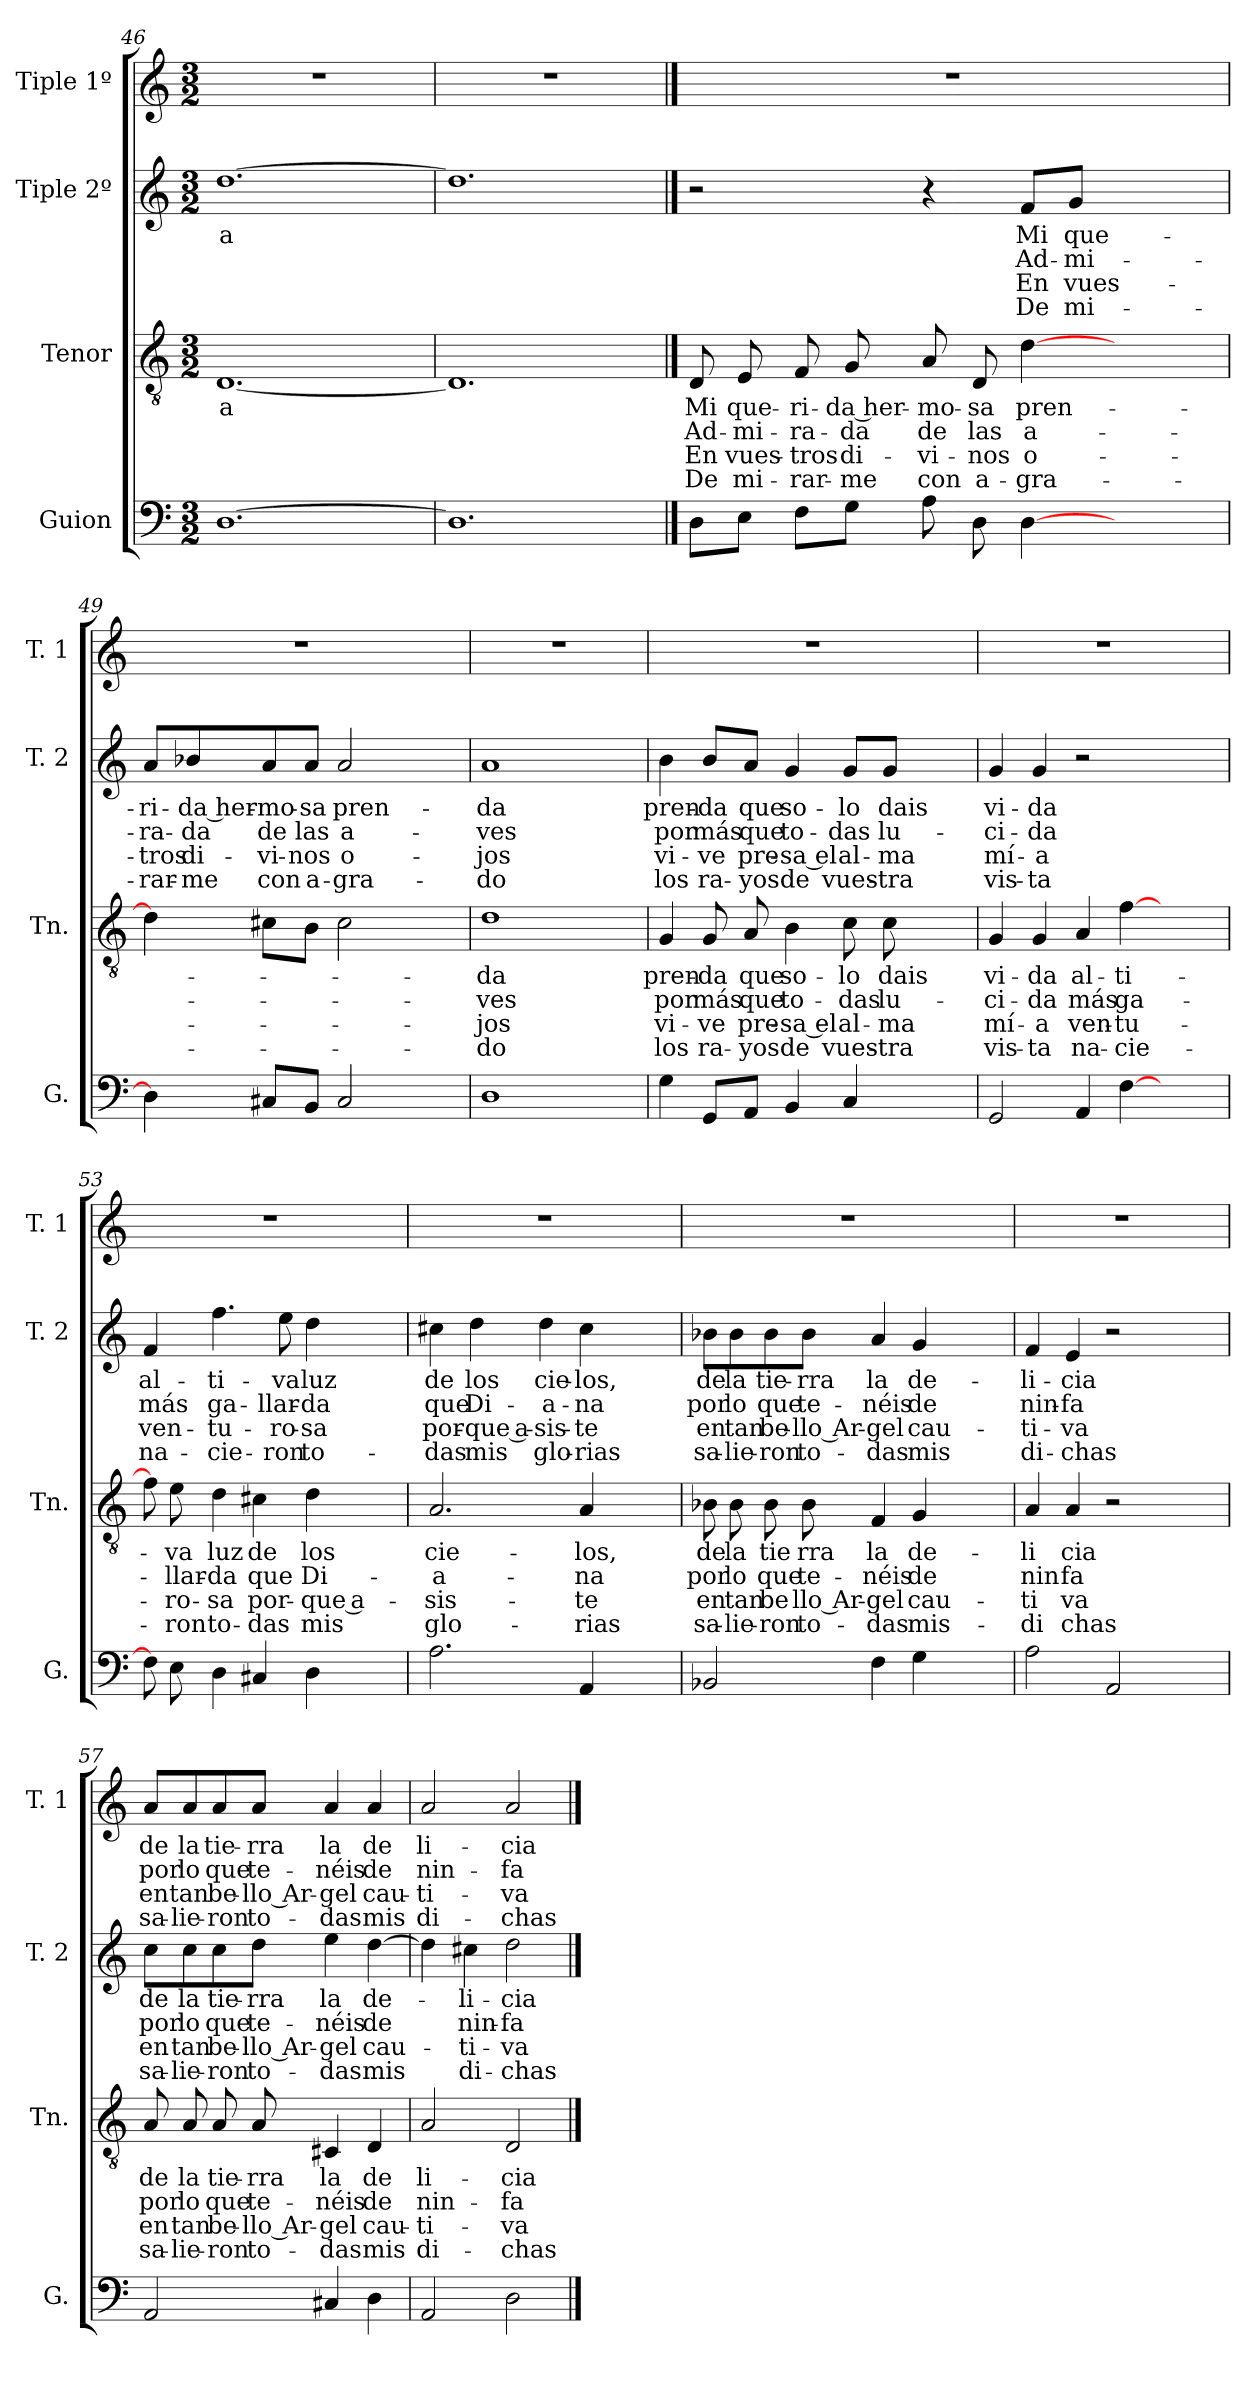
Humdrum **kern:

**kern	**kern	**text	**text	**text	**text	**kern	**text	**text	**text	**text	**kern	**text	**text	**text	**text
*part4	*part3	*part3	*part3	*part3	*part3	*part2	*part2	*part2	*part2	*part2	*part1	*part1	*part1	*part1	*part1
*staff4	*staff3	*staff3	*staff3	*staff3	*staff3	*staff2	*staff2	*staff2	*staff2	*staff2	*staff1	*staff1	*staff1	*staff1	*staff1
*I"Guion	*I"Tenor	*	*	*	*	*I"Tiple 2º	*	*	*	*	*I"Tiple 1º	*	*	*	*
*I'G.	*I'Tn.	*	*	*	*	*I'T. 2	*	*	*	*	*I'T. 1	*	*	*	*
*clefF4	*clefGv2	*	*	*	*	*clefG2	*	*	*	*	*clefG2	*	*	*	*
*M3/2	*M3/2	*	*	*	*	*M3/2	*	*	*	*	*M3/2	*	*	*	*
=46	=46	=46	=46	=46	=46	=46	=46	=46	=46	=46	=46	=46	=46	=46	=46
[1.D	[1.D	-a	.	.	.	[1.dd	-a	.	.	.	1.r	.	.	.	.
=47	=47	=47	=47	=47	=47	=47	=47	=47	=47	=47	=47	=47	=47	=47	=47
1.D]	1.D]	.	.	.	.	1.dd]	.	.	.	.	1.r	.	.	.	.
!!LO:LB:g=z
==48	==48	==48	==48	==48	==48	==48	==48	==48	==48	==48	==48	==48	==48	==48	==48
8DL	8D	Mi	Ad-	En	De	2r	.	.	.	.	1.r	.	.	.	.
8EJ	8E	que-	-mi-	vues-	mi-	.	.	.	.	.	.	.	.	.	.
8FL	8F	-ri-	-ra-	-tros	-rar-	.	.	.	.	.	.	.	.	.	.
8GJ	8G	da her-	-da	di-	-me	.	.	.	.	.	.	.	.	.	.
8A	8A	-mo-	de	-vi-	con	4r	.	.	.	.	.	.	.	.	.
8D	8D	-sa	las	-nos	a-	.	.	.	.	.	.	.	.	.	.
[4D	[4d	pren-	a-	o-	-gra-	8f/L	Mi	Ad-	En	De	.	.	.	.	.
.	.	.	.	.	.	8g/J	que-	-mi-	vues-	mi-	.	.	.	.	.
2ryy	2ryy	.	.	.	.	2ryy	.	.	.	.	.	.	.	.	.
=49	=49	=49	=49	=49	=49	=49	=49	=49	=49	=49	=49	=49	=49	=49	=49
4D]	4d]	.	.	.	.	8a/L	-ri-	-ra-	-tros	-rar-	1.r	.	.	.	.
.	.	.	.	.	.	8b-X/	da her-	-da	di-	-me	.	.	.	.	.
8C#XL	8c#XL	.	.	.	.	8a/	-mo-	de	-vi-	con	.	.	.	.	.
8BBJ	8BJ	.	.	.	.	8a/J	-sa	las	-nos	a-	.	.	.	.	.
2C#	2c#	.	.	.	.	2a	pren-	a-	o-	-gra-	.	.	.	.	.
2ryy	2ryy	.	.	.	.	2ryy	.	.	.	.	.	.	.	.	.
=50	=50	=50	=50	=50	=50	=50	=50	=50	=50	=50	=50	=50	=50	=50	=50
1D	1d	-da	-ves	-jos	-do	1a	-da	-ves	-jos	-do	1.r	.	.	.	.
2ryy	2ryy	.	.	.	.	2ryy	.	.	.	.	.	.	.	.	.
=51	=51	=51	=51	=51	=51	=51	=51	=51	=51	=51	=51	=51	=51	=51	=51
4G	4G	pren-	por	vi-	los	4b	pren-	por	vi-	los	1.r	.	.	.	.
8GGL	8G	-da	más	-ve	ra-	8b/L	-da	más	-ve	ra-	.	.	.	.	.
8AAJ	8A	que	que	pre-	-yos	8a/J	que	que	pre-	-yos	.	.	.	.	.
4BB	4B	so-	to-	-sa el	de	4g	so-	to-	-sa el	de	.	.	.	.	.
4C	8c	-lo	-das	al-	vues-	8g/L	-lo	-das	al-	vues-	.	.	.	.	.
.	8c	dais	lu-	-ma	-tra	8g/J	dais	lu-	-ma	-tra	.	.	.	.	.
2ryy	2ryy	.	.	.	.	2ryy	.	.	.	.	.	.	.	.	.
=52	=52	=52	=52	=52	=52	=52	=52	=52	=52	=52	=52	=52	=52	=52	=52
2GG	4G	vi-	-ci-	mí-	vis-	4g	vi-	-ci-	mí-	vis-	1.r	.	.	.	.
.	4G	-da	-da	-a	-ta	4g	-da	-da	-a	-ta	.	.	.	.	.
4AA	4A	al-	más	ven-	na-	2r	.	.	.	.	.	.	.	.	.
[4F	[4f	-ti-	ga-	-tu-	-cie-	.	.	.	.	.	.	.	.	.	.
2ryy	2ryy	.	.	.	.	2ryy	.	.	.	.	.	.	.	.	.
=53	=53	=53	=53	=53	=53	=53	=53	=53	=53	=53	=53	=53	=53	=53	=53
8F]	8f]	.	.	.	.	4f	al-	más	ven-	na-	1.r	.	.	.	.
8E	8e	-va	-llar-	-ro-	-ron	.	.	.	.	.	.	.	.	.	.
4D	4d	luz	-da	-sa	to-	4.ff	-ti-	ga-	-tu-	-cie-	.	.	.	.	.
4C#X	4c#X	de	que	por-	-das	.	.	.	.	.	.	.	.	.	.
.	.	.	.	.	.	8ee	-va	-llar-	-ro-	-ron	.	.	.	.	.
4D	4d	los	Di-	que a-	mis	4dd	luz	-da	-sa	to-	.	.	.	.	.
2ryy	2ryy	.	.	.	.	2ryy	.	.	.	.	.	.	.	.	.
=54	=54	=54	=54	=54	=54	=54	=54	=54	=54	=54	=54	=54	=54	=54	=54
2.A	2.A	cie-	-a-	-sis-	glo-	4cc#X	de	que	por-	-das	1.r	.	.	.	.
.	.	.	.	.	.	4dd	los	Di-	que a-	mis	.	.	.	.	.
.	.	.	.	.	.	4dd	cie-	-a-	-sis-	glo-	.	.	.	.	.
4AA	4A	-los,	-na	-te	-rias	4cc#	-los,	-na	-te	-rias	.	.	.	.	.
2ryy	2ryy	.	.	.	.	2ryy	.	.	.	.	.	.	.	.	.
=55	=55	=55	=55	=55	=55	=55	=55	=55	=55	=55	=55	=55	=55	=55	=55
2BB-X	8B-X	de	por	en	sa-	8b-X\L	de	por	en	sa-	1.r	.	.	.	.
.	8B-	la	lo	tan	-lie-	8b-\	la	lo	tan	-lie-	.	.	.	.	.
.	8B-	tie	que	be	-ron	8b-\	tie-	que	be-	-ron	.	.	.	.	.
.	8B-	-rra	te-	llo Ar-	to-	8b-\J	-rra	te-	llo Ar-	to-	.	.	.	.	.
4F	4F	la	-néis	-gel	-das	4a	la	-néis	-gel	-das	.	.	.	.	.
4G	4G	de-	de	cau-	mis-	4g	de-	de	cau-	mis	.	.	.	.	.
2ryy	2ryy	.	.	.	.	2ryy	.	.	.	.	.	.	.	.	.
=56	=56	=56	=56	=56	=56	=56	=56	=56	=56	=56	=56	=56	=56	=56	=56
2A	4A	-li	nin	-ti	-di	4f	-li-	nin-	-ti-	di-	1.r	.	.	.	.
.	4A	-cia	-fa	-va	-chas	4e	-cia	-fa	-va	-chas	.	.	.	.	.
2AA	2r	.	.	.	.	2r	.	.	.	.	.	.	.	.	.
2ryy	2ryy	.	.	.	.	2ryy	.	.	.	.	.	.	.	.	.
=57	=57	=57	=57	=57	=57	=57	=57	=57	=57	=57	=57	=57	=57	=57	=57
2AA	8A	de	por	en	sa-	8cc\L	de	por	en	sa-	8a/L	de	por	en	sa-
.	8A	la	lo	tan	-lie-	8cc\	la	lo	tan	-lie-	8a/	la	lo	tan	-lie-
.	8A	tie-	que	be-	-ron	8cc\	tie-	que	be-	-ron	8a/	tie-	que	be-	-ron
.	8A	-rra	te-	llo Ar-	to-	8dd\J	-rra	te-	llo Ar-	to-	8a/J	-rra	te-	llo Ar-	to-
4C#X	4C#X	la	-néis	-gel	-das	4ee	la	-néis	-gel	-das	4a	la	-néis	-gel	-das
4D	4D	de	de	cau-	mis	[4dd	de-	de	cau-	mis	4a	de	de	cau-	mis
=58	=58	=58	=58	=58	=58	=58	=58	=58	=58	=58	=58	=58	=58	=58	=58
2AA	2A	-li-	nin-	-ti-	di-	4dd]	.	.	.	.	2a	-li-	nin-	-ti-	di-
.	.	.	.	.	.	4cc#X	-li-	nin-	-ti-	di-	.	.	.	.	.
2D	2D	-cia	-fa	-va	-chas	2dd	-cia	-fa	-va	-chas	2a	-cia	-fa	-va	-chas
==	==	==	==	==	==	==	==	==	==	==	==	==	==	==	==
*-	*-	*-	*-	*-	*-	*-	*-	*-	*-	*-	*-	*-	*-	*-	*-
